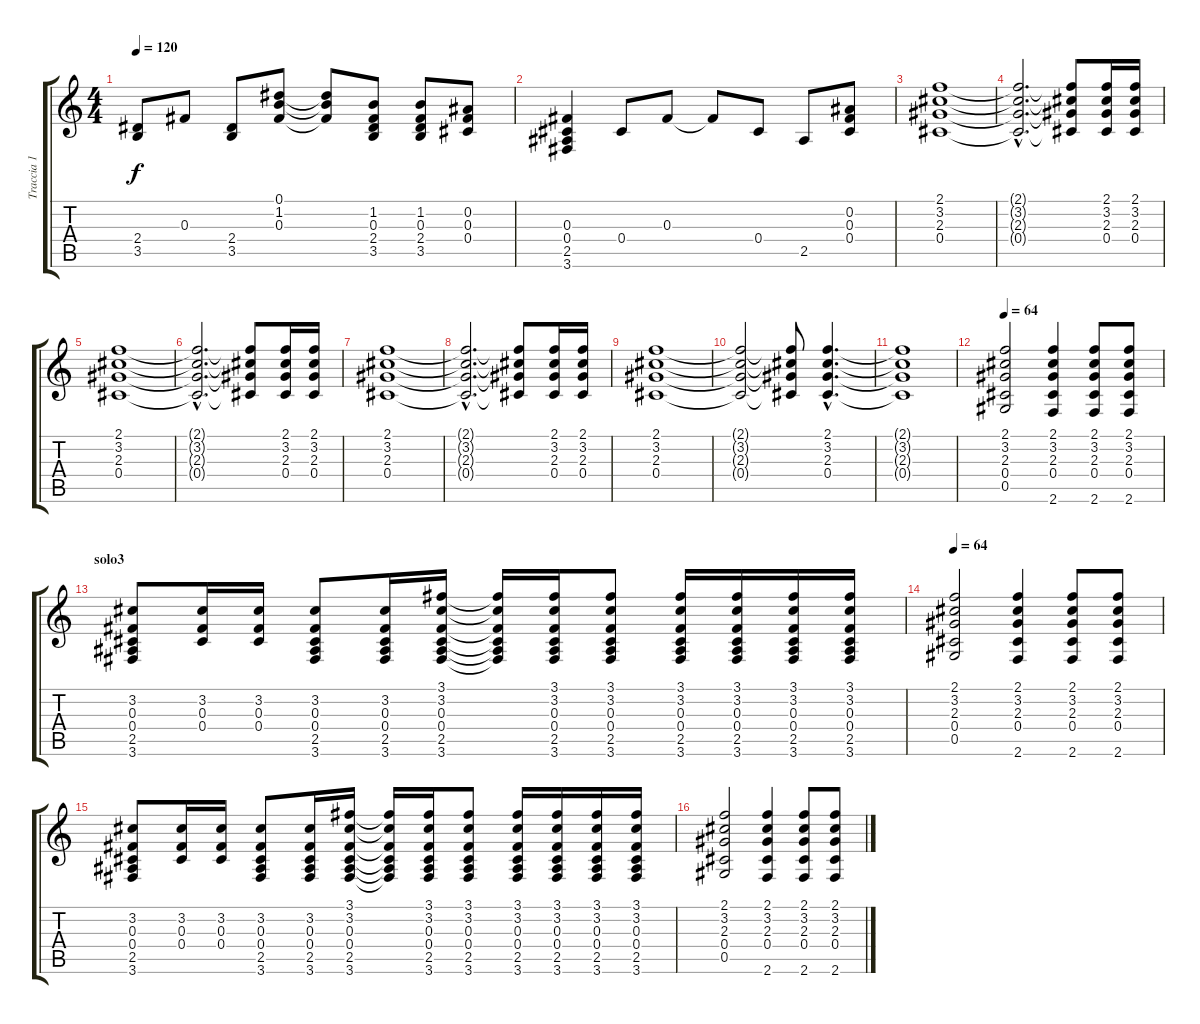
\track ("Traccia 1" "Traccia 1") {instrument acousticguitarsteel}
\staff {score tabs}
\tuning (Eb4 Bb3 Gb3 Db3 Ab2 Eb2) {hide}
\ts (4 4)
\tempo 120
\clef g2
\ks c
(2.4 3.5).8{dy f} 0.3.8 (2.4 3.5).8 (0.1 1.2 0.3).8 (0.1{t} 1.2{t} 0.3{t}).8 (1.2 0.3 2.4 3.5).8 (1.2 0.3 2.4 3.5).8 (0.2 0.3 0.4).8 |
(0.3 0.4 2.5 3.6).4 0.4.8 0.3.8 0.3{t}.8 0.4.8 2.5.8 (0.2 0.3 0.4).8 |
(2.1 3.2 2.3 0.4).1 |
(2.1{hac t} 3.2{hac t} 2.3{hac t} 0.4{hac t}).2{d} (2.1{t} 3.2{t} 2.3{t} 0.4{t}).8 (2.1 3.2 2.3 0.4).16 (2.1 3.2 2.3 0.4).16 |
(2.1 3.2 2.3 0.4).1 |
(2.1{hac t} 3.2{hac t} 2.3{hac t} 0.4{hac t}).2{d} (2.1{t} 3.2{t} 2.3{t} 0.4{t}).8 (2.1 3.2 2.3 0.4).16 (2.1 3.2 2.3 0.4).16 |
(2.1 3.2 2.3 0.4).1 |
(2.1{hac t} 3.2{hac t} 2.3{hac t} 0.4{hac t}).2{d} (2.1{t} 3.2{t} 2.3{t} 0.4{t}).8 (2.1 3.2 2.3 0.4).16 (2.1 3.2 2.3 0.4).16 |
(2.1 3.2 2.3 0.4).1 |
(2.1{t} 3.2{t} 2.3{t} 0.4{t}).2 (2.1{t} 3.2{t} 2.3{t} 0.4{t}).8 (2.1{hac} 3.2{hac} 2.3{hac} 0.4{hac}).4{d} |
(2.1{t} 3.2{t} 2.3{t} 0.4{t}).1 |
\tempo 64
(2.1 3.2 2.3 0.4 0.5).2 (2.1 3.2 2.3 0.4 2.6).4 (2.1 3.2 2.3 0.4 2.6).8 (2.1 3.2 2.3 0.4 2.6).8 |
\section ("" "solo3")
(3.2 0.3 0.4 2.5 3.6).8 (3.2 0.3 0.4).16 (3.2 0.3 0.4).16 (3.2 0.3 0.4 2.5 3.6).8 (3.2 0.3 0.4 2.5 3.6).16 (3.1 3.2 0.3 0.4 2.5 3.6).16 (3.1{t} 3.2{t} 0.3{t} 0.4{t} 2.5{t} 3.6{t}).16 (3.1 3.2 0.3 0.4 2.5 3.6).16 (3.1 3.2 0.3 0.4 2.5 3.6).8 (3.1 3.2 0.3 0.4 2.5 3.6).16 (3.1 3.2 0.3 0.4 2.5 3.6).16 (3.1 3.2 0.3 0.4 2.5 3.6).16 (3.1 3.2 0.3 0.4 2.5 3.6).16 |
\tempo 64
(2.1 3.2 2.3 0.4 0.5).2{volume 11} (2.1 3.2 2.3 0.4 2.6).4 (2.1 3.2 2.3 0.4 2.6).8 (2.1 3.2 2.3 0.4 2.6).8 |
(3.2 0.3 0.4 2.5 3.6).8 (3.2 0.3 0.4).16 (3.2 0.3 0.4).16 (3.2 0.3 0.4 2.5 3.6).8 (3.2 0.3 0.4 2.5 3.6).16 (3.1 3.2 0.3 0.4 2.5 3.6).16 (3.1{t} 3.2{t} 0.3{t} 0.4{t} 2.5{t} 3.6{t}).16 (3.1 3.2 0.3 0.4 2.5 3.6).16 (3.1 3.2 0.3 0.4 2.5 3.6).8 (3.1 3.2 0.3 0.4 2.5 3.6).16 (3.1 3.2 0.3 0.4 2.5 3.6).16 (3.1 3.2 0.3 0.4 2.5 3.6).16 (3.1 3.2 0.3 0.4 2.5 3.6).16 |
(2.1 3.2 2.3 0.4 0.5).2 (2.1 3.2 2.3 0.4 2.6).4 (2.1 3.2 2.3 0.4 2.6).8 (2.1 3.2 2.3 0.4 2.6).8
